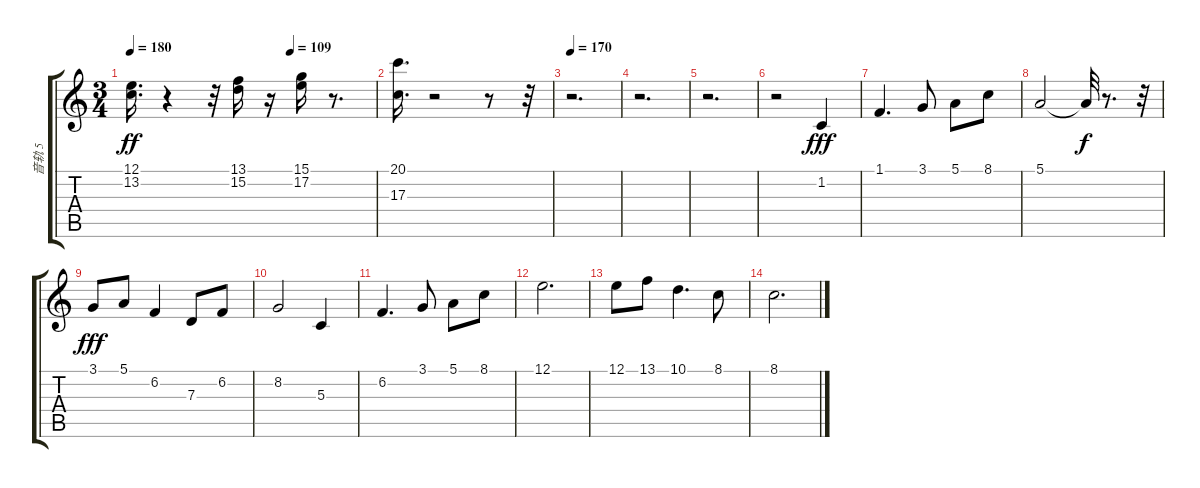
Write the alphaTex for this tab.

\track ("音轨 5" "音轨 5") {instrument stringensemble1}
\staff {score tabs}
\tuning (E4 B3 G3 D3 A2 E2) {hide}
\ts (3 4)
\tempo 180
\tempo (109 0.6527777777777778)
\clef g2
\ks c
(12.1 13.2).16{d dy ff} r.4 r.32 (13.1 15.2).16 r.16 (15.1 17.2).16 r.8{d} |
(20.1 17.3).16{d} r.2 r.8 r.32 |
\tempo 170
r.2{d} |
r.2{d} |
r.2{d} |
r.2 1.2.4{dy fff} |
1.1.4{d} 3.1.8 5.1.8 8.1.8 |
5.1.2 5.1{t}.32{dy f} r.8{d} r.32 |
3.1.8{dy fff} 5.1.8 6.2.4 7.3.8 6.2.8 |
8.2.2 5.3.4 |
6.2.4{d} 3.1.8 5.1.8 8.1.8 |
12.1.2{d} |
12.1.8 13.1.8 10.1.4{d} 8.1.8 |
8.1.2{d}
